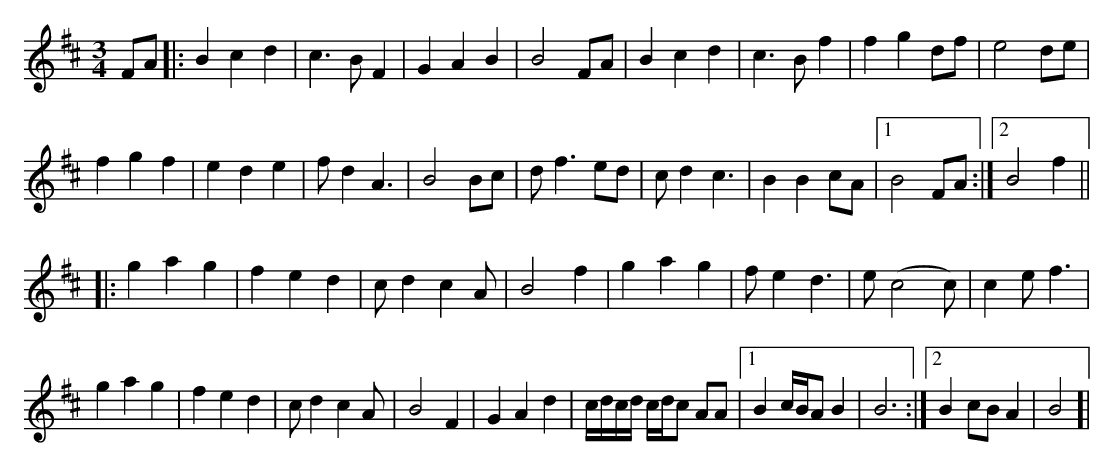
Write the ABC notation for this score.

X:1
M:3/4
K:Bmin
FA|:B2c2 d2|c3B F2|G2 A2 B2|B4FA|B2c2d2|c3 Bf2|f2 g2 df| e4de|
f2 g2 f2| e2d2e2|f d2 A3|B4Bc|df3 ed|cd2c3|B2B2cA|1 B4FA:|2 B4f2||
|:g2a2g2|f2e2d2|cd2c2A|B4f2|g2a2g2|fe2d3|e(c4c)|c2 ef3|
g2a2g2|f2e2d2|cd2c2A|B4F2|G2A2d2|c/d/c/d/ c/d/c AA|1 B2c/B/AB2|B6:|2 B2cB A2|B4]|
